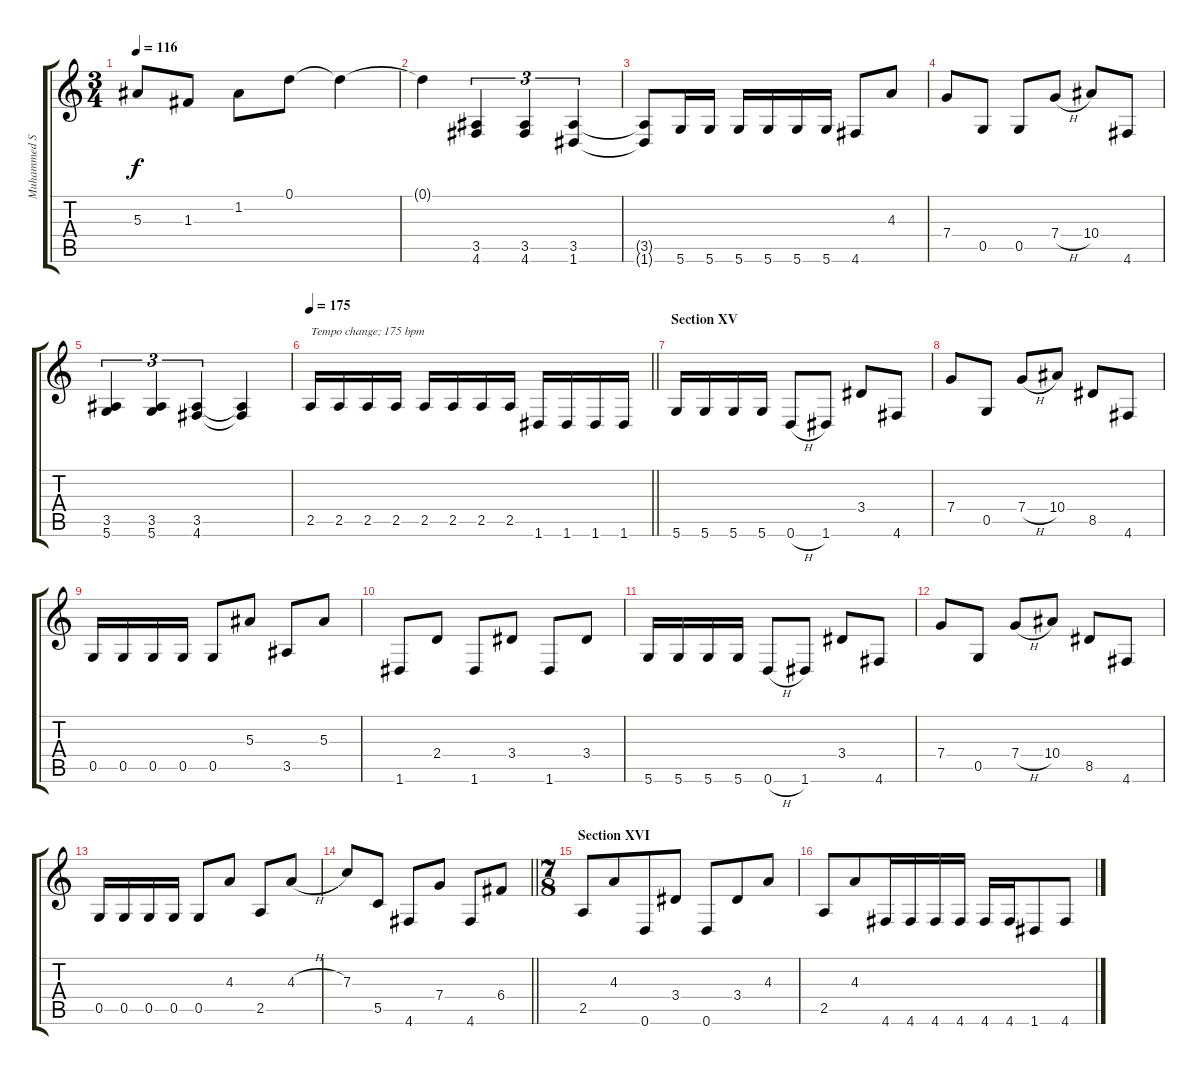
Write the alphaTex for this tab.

\track ("Muhammed Suicmez" "Muhammed S") {instrument distortionguitar}
\staff {score tabs}
\tuning (D4 A3 F3 C3 G2 D2) {hide}
\ts (3 4)
\tempo 116
\clef g2
\ks c
5.3.8{dy f} 1.3.8 1.2.8 0.1.8 0.1{t}.4 |
0.1{t}.4 (3.5 4.6).4{tu (3 2)} (3.5 4.6).4{tu (3 2)} (3.5 1.6).4{tu (3 2)} |
(3.5{t} 1.6{t}).8 5.6.16 5.6.16 5.6.16 5.6.16 5.6.16 5.6.16 4.6.8 4.3.8 |
7.4.8 0.5.8 0.5.8 7.4{h}.8 10.4.8 4.6.8 |
(3.5 5.6).4{tu (3 2)} (3.5 5.6).4{tu (3 2)} (3.5 4.6).4{tu (3 2)} (3.5{t} 4.6{t}).4 |
\tempo 175
\barLineRight lightlight
2.5.16{txt "Tempo change; 175 bpm"} 2.5.16 2.5.16 2.5.16 2.5.16 2.5.16 2.5.16 2.5.16 1.6.16 1.6.16 1.6.16 1.6.16 |
\section ("" "Section XV")
5.6.16 5.6.16 5.6.16 5.6.16 0.6{h}.8 1.6.8 3.4.8 4.6.8 |
7.4.8 0.5.8 7.4{h}.8 10.4.8 8.5.8 4.6.8 |
0.5.16 0.5.16 0.5.16 0.5.16 0.5.8 5.3.8 3.5.8 5.3.8 |
1.6.8 2.4.8 1.6.8 3.4.8 1.6.8 3.4.8 |
5.6.16 5.6.16 5.6.16 5.6.16 0.6{h}.8 1.6.8 3.4.8 4.6.8 |
7.4.8 0.5.8 7.4{h}.8 10.4.8 8.5.8 4.6.8 |
0.5.16 0.5.16 0.5.16 0.5.16 0.5.8 4.3.8 2.5.8 4.3{h}.8 |
\barLineRight lightlight
7.3.8 5.5.8 4.6.8 7.4.8 4.6.8 6.4.8 |
\ts (7 8)
\section ("" "Section XVI")
2.5.8 4.3.8 0.6.8 3.4.8 0.6.8 3.4.8 4.3.8 |
2.5.8 4.3.8 4.6.16 4.6.16 4.6.16 4.6.16 4.6.16 4.6.16 1.6.8 4.6.8
